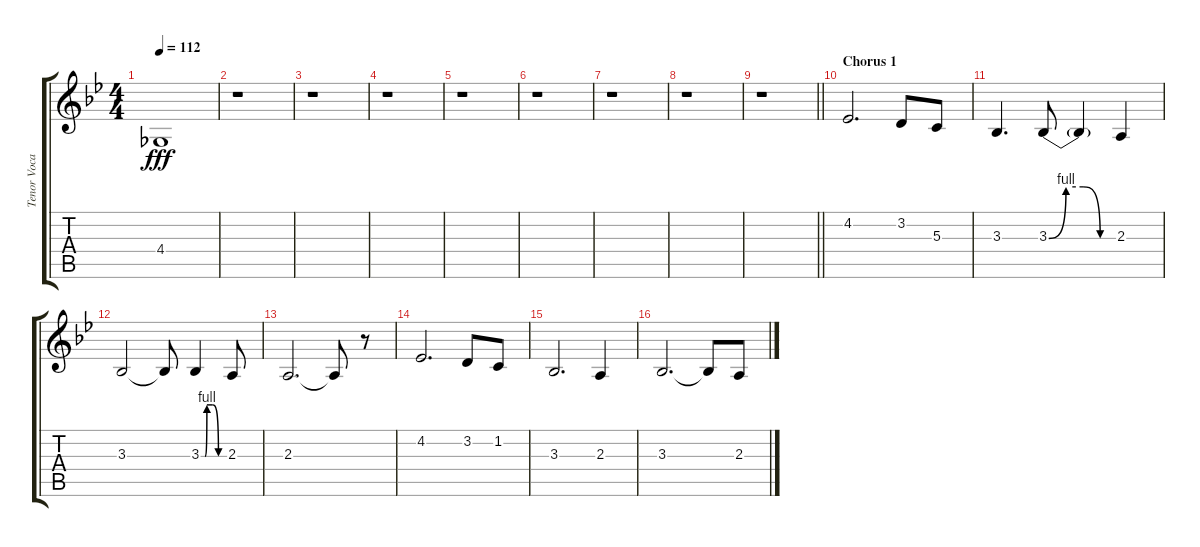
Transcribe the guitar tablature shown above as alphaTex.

\track ("Tenor Vocals - Ville" "Tenor Voca") {instrument tenorsax}
\staff {score tabs}
\tuning (E4 B3 G3 D3 A2 E2) {hide}
\ts (4 4)
\tempo 112
\clef g2
\ks bb
4.4.1{dy fff} |
r.1 |
r.1 |
r.1 |
r.1 |
r.1 |
r.1 |
r.1 |
\barLineRight lightlight
r.1 |
\section ("" "Chorus 1")
4.2.2{d} 3.2.8 5.3.8 |
3.3.4{d} 3.3{be (custom 0 0 15 4 30 4 45 0 60 0)}.8 3.3{t}.4 2.3.4 |
3.3.2 3.3{t}.8 3.3{be (custom 0 0 10 0 15 4 30 4 45 0 60 0)}.4 2.3.8 |
2.3.2{d} 2.3{t}.8 r.8 |
4.2.2{d} 3.2.8 1.2.8 |
3.3.2{d} 2.3.4 |
3.3.2{d} 3.3{t}.8 2.3.8
